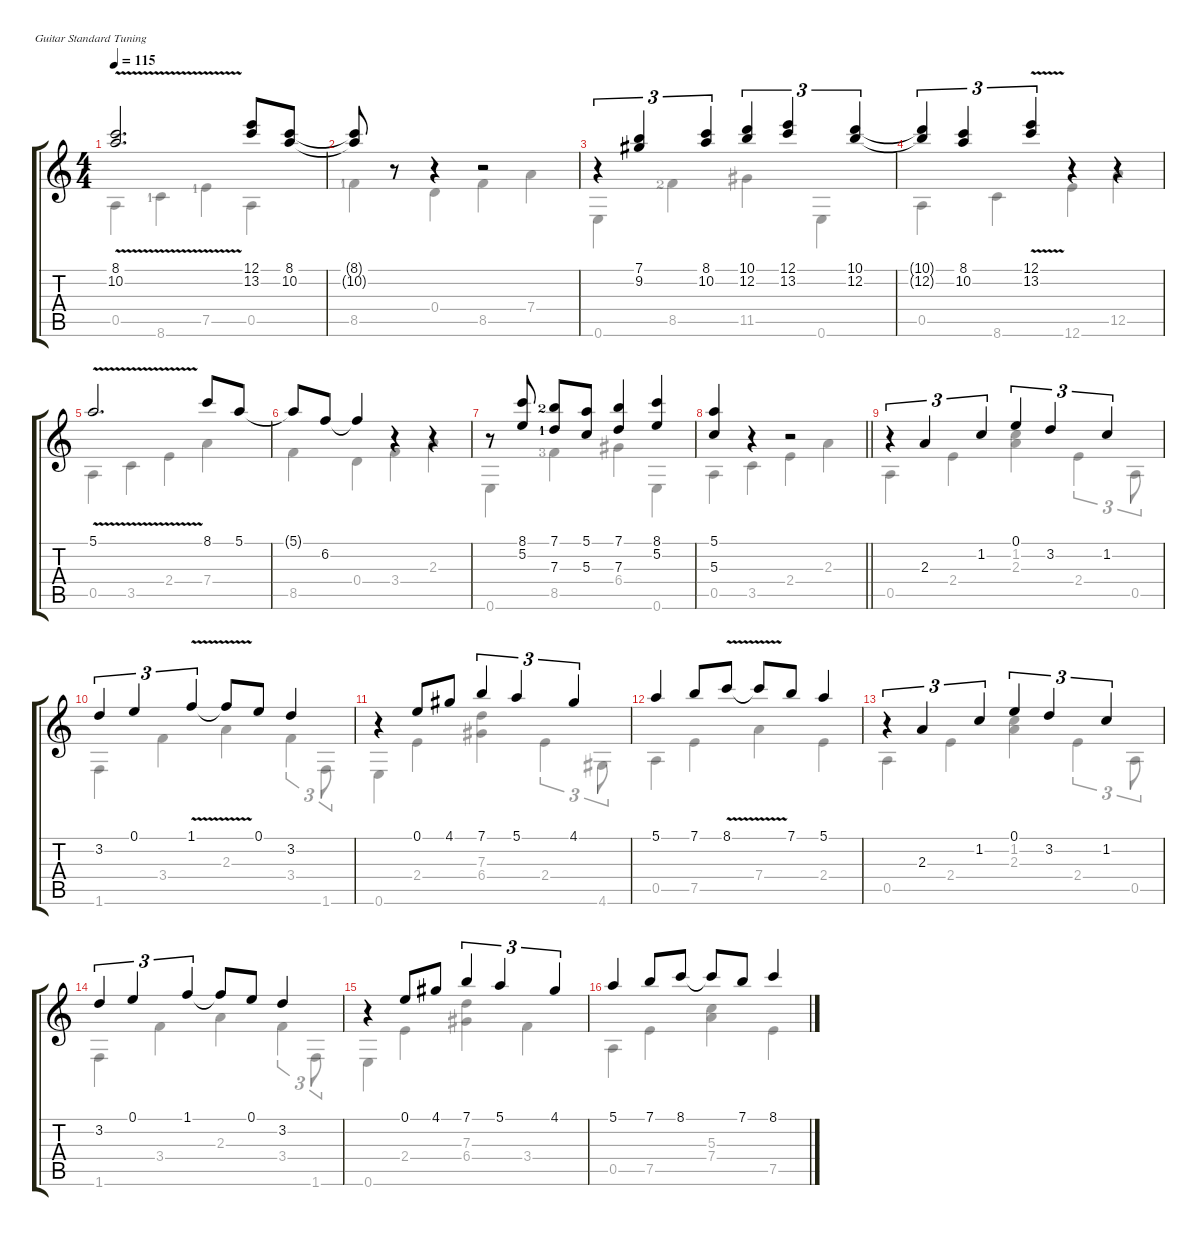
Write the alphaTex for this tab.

\defaultSystemsLayout 4
\hideDynamics
\bracketExtendMode groupsimilarinstruments
\firstSystemTrackNameOrientation horizontal
\otherSystemsTrackNameOrientation horizontal
\track "" {instrument acousticguitarsteel}
\staff {score tabs}
\tuning (E4 B3 G3 D3 A2 E2)
\voice
\ts (4 4)
\tempo 115
\clef g2
\ks aminor
(8.1{v} 10.2{v}).2{d dy f} (13.2 12.1).8 (8.1 10.2).8 |
(8.1{t} 10.2{t}).8 r.8 r.4 r.2 |
r.4{tu (3 2)} (9.2 7.1).4{tu (3 2)} (10.2 8.1).4{tu (3 2)} (12.2 10.1).4{tu (3 2)} (12.1 13.2).4{tu (3 2)} (12.2 10.1).4{tu (3 2)} |
(12.2{t} 10.1{t}).4{tu (3 2)} (10.2 8.1).4{tu (3 2)} (12.1{v} 13.2{v}).4{tu (3 2)} r.4 r.4 |
5.1{v}.2{d} 8.1.8 5.1.8 |
5.1{t}.8 6.2.8 6.2{t}.4 r.4 r.4 |
r.8 (8.1 5.2).8 (7.1{lf 3} 7.3{lf 2}).8 (5.1 5.3).8 (7.1 7.3).4 (8.1 5.2).4 |
\barLineRight lightlight
(5.1 5.3).4 r.4 r.2 |
r.4{tu (3 2)} 2.3.4{tu (3 2)} 1.2.4{tu (3 2)} 0.1.4{tu (3 2)} 3.2.4{tu (3 2)} 1.2.4{tu (3 2)} |
3.2.4{tu (3 2)} 0.1.4{tu (3 2)} 1.1{v}.4{tu (3 2)} 1.1{t}.8 0.1.8 3.2.4 |
\scale
0.380131 r.4 0.1.8 4.1.8 7.1.4{tu (3 2)} 5.1.4{tu (3 2)} 4.1.4{tu (3 2)} |
\scale
0.365213 5.1.4 7.1.8 8.1{v}.8 8.1{t}.8 7.1.8 5.1.4 |
\scale
0.254507 r.4{tu (3 2)} 2.3.4{tu (3 2)} 1.2.4{tu (3 2)} 0.1.4{tu (3 2)} 3.2.4{tu (3 2)} 1.2.4{tu (3 2)} |
3.2.4{tu (3 2)} 0.1.4{tu (3 2)} 1.1.4{tu (3 2)} 1.1{t}.8 0.1.8 3.2.4 |
r.4 0.1.8 4.1.8 7.1.4{tu (3 2)} 5.1.4{tu (3 2)} 4.1.4{tu (3 2)} |
5.1.4 7.1.8 8.1.8 8.1{t}.8 7.1.8 8.1.4
\voice
\clef g2
\ottava regular
\simile none
\ks aminor
0.5.4{dy f} 8.6{lf 2}.4 7.5{lf 2}.4 0.5.4 |
8.5{lf 2}.4 0.4.4 8.5.4 7.4.4 |
0.6.4 8.5{lf 3}.4 11.5.4 0.6.4 |
0.5.4 8.6.4 12.6.4 12.5.4 |
0.5.4 3.5.4 2.4.4 7.4.4 |
8.5.4 0.4.4 3.4.4 2.3.4 |
0.6.4 8.5{lf 4}.4 6.4.4 0.6.4 |
\barLineRight lightlight
0.5.4 3.5.4 2.4.4 2.3.4 |
0.5.4 2.4.4 (1.2 2.3).4 2.4.4{tu (3 2)} 0.5.8{tu (3 2)} |
1.6.4 3.4.4 2.3.4 3.4.4{tu (3 2)} 1.6.8{tu (3 2)} |
\scale
0.380131 0.6.4 2.4.4 (7.3 6.4).4 2.4.4{tu (3 2)} 4.6.8{tu (3 2)} |
\scale
0.365213 0.5.4 7.5.4 7.4.4 2.4.4 |
\scale
0.254507 0.5.4 2.4.4 (1.2 2.3).4 2.4.4{tu (3 2)} 0.5.8{tu (3 2)} |
1.6.4 3.4.4 2.3.4 3.4.4{tu (3 2)} 1.6.8{tu (3 2)} |
0.6.4 2.4.4 (7.3 6.4).4 3.4.4 |
0.5.4 7.5.4 (5.3 7.4).4 7.5.4
